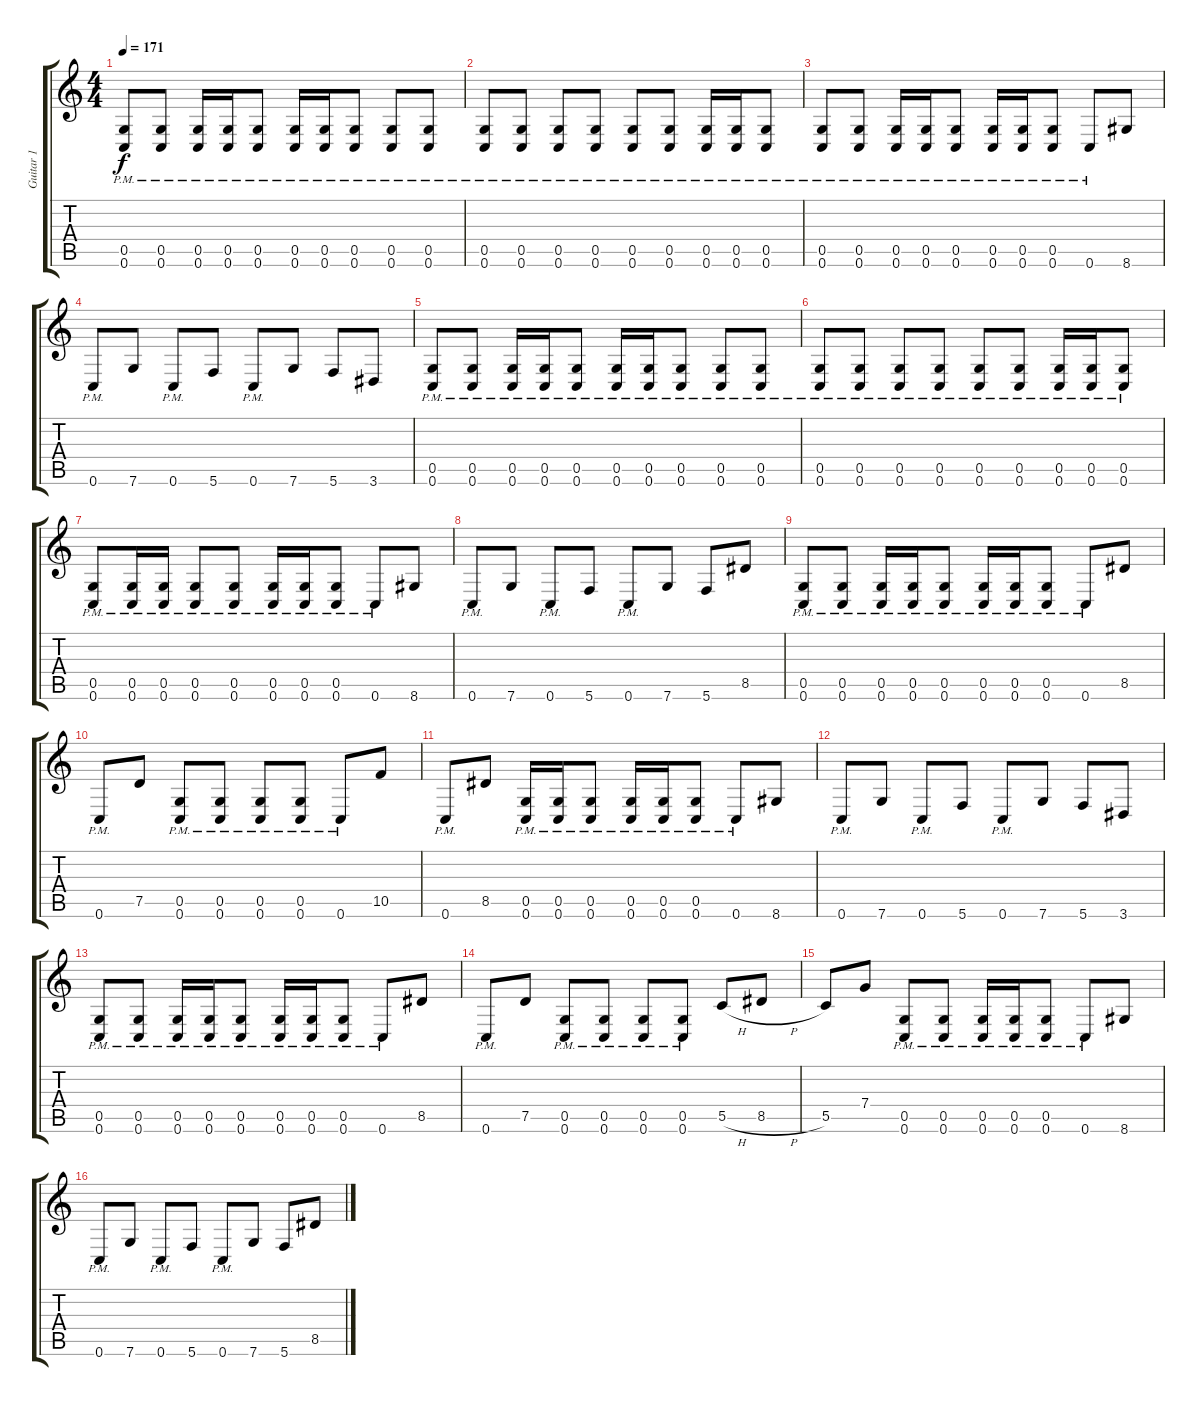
\track ("Guitar 1" "Guitar 1") {instrument distortionguitar}
\staff {score tabs}
\tuning (D4 A3 F3 C3 G2 C2) {hide}
\ts (4 4)
\tempo 171
\clef g2
\ks c
(0.5{pm} 0.6{pm}).8{dy f} (0.5{pm} 0.6{pm}).8 (0.5{pm} 0.6{pm}).16 (0.5{pm} 0.6{pm}).16 (0.5{pm} 0.6{pm}).8 (0.5{pm} 0.6{pm}).16 (0.5{pm} 0.6{pm}).16 (0.5{pm} 0.6{pm}).8 (0.5{pm} 0.6{pm}).8 (0.5{pm} 0.6{pm}).8 |
(0.5{pm} 0.6{pm}).8 (0.5{pm} 0.6{pm}).8 (0.5{pm} 0.6{pm}).8 (0.5{pm} 0.6{pm}).8 (0.5{pm} 0.6{pm}).8 (0.5{pm} 0.6{pm}).8 (0.5{pm} 0.6{pm}).16 (0.5{pm} 0.6{pm}).16 (0.5{pm} 0.6{pm}).8 |
(0.5{pm} 0.6{pm}).8 (0.5{pm} 0.6{pm}).8 (0.5{pm} 0.6{pm}).16 (0.5{pm} 0.6{pm}).16 (0.5{pm} 0.6{pm}).8 (0.5{pm} 0.6{pm}).16 (0.5{pm} 0.6{pm}).16 (0.5{pm} 0.6{pm}).8 0.6{pm}.8 8.6.8 |
0.6{pm}.8 7.6.8 0.6{pm}.8 5.6.8 0.6{pm}.8 7.6.8 5.6.8 3.6.8 |
(0.5{pm} 0.6{pm}).8 (0.5{pm} 0.6{pm}).8 (0.5{pm} 0.6{pm}).16 (0.5{pm} 0.6{pm}).16 (0.5{pm} 0.6{pm}).8 (0.5{pm} 0.6{pm}).16 (0.5{pm} 0.6{pm}).16 (0.5{pm} 0.6{pm}).8 (0.5{pm} 0.6{pm}).8 (0.5{pm} 0.6{pm}).8 |
(0.5{pm} 0.6{pm}).8 (0.5{pm} 0.6{pm}).8 (0.5{pm} 0.6{pm}).8 (0.5{pm} 0.6{pm}).8 (0.5{pm} 0.6{pm}).8 (0.5{pm} 0.6{pm}).8 (0.5{pm} 0.6{pm}).16 (0.5{pm} 0.6{pm}).16 (0.5{pm} 0.6{pm}).8 |
(0.5{pm} 0.6{pm}).8 (0.5{pm} 0.6{pm}).16 (0.5{pm} 0.6{pm}).16 (0.5{pm} 0.6{pm}).8 (0.5{pm} 0.6{pm}).8 (0.5{pm} 0.6{pm}).16 (0.5{pm} 0.6{pm}).16 (0.5{pm} 0.6{pm}).8 0.6{pm}.8 8.6.8 |
0.6{pm}.8 7.6.8 0.6{pm}.8 5.6.8 0.6{pm}.8 7.6.8 5.6.8 8.5.8 |
(0.5{pm} 0.6{pm}).8 (0.5{pm} 0.6{pm}).8 (0.5{pm} 0.6{pm}).16 (0.5{pm} 0.6{pm}).16 (0.5{pm} 0.6{pm}).8 (0.5{pm} 0.6{pm}).16 (0.5{pm} 0.6{pm}).16 (0.5{pm} 0.6{pm}).8 0.6{pm}.8 8.5.8 |
0.6{pm}.8 7.5.8 (0.5{pm} 0.6{pm}).8 (0.5{pm} 0.6{pm}).8 (0.5{pm} 0.6{pm}).8 (0.5{pm} 0.6{pm}).8 0.6{pm}.8 10.5.8 |
0.6{pm}.8 8.5.8 (0.5{pm} 0.6{pm}).16 (0.5{pm} 0.6{pm}).16 (0.5{pm} 0.6{pm}).8 (0.5{pm} 0.6{pm}).16 (0.5{pm} 0.6{pm}).16 (0.5{pm} 0.6{pm}).8 0.6{pm}.8 8.6.8 |
0.6{pm}.8 7.6.8 0.6{pm}.8 5.6.8 0.6{pm}.8 7.6.8 5.6.8 3.6.8 |
(0.5{pm} 0.6{pm}).8 (0.5{pm} 0.6{pm}).8 (0.5{pm} 0.6{pm}).16 (0.5{pm} 0.6{pm}).16 (0.5{pm} 0.6{pm}).8 (0.5{pm} 0.6{pm}).16 (0.5{pm} 0.6{pm}).16 (0.5{pm} 0.6{pm}).8 0.6{pm}.8 8.5.8 |
0.6{pm}.8 7.5.8 (0.5{pm} 0.6{pm}).8 (0.5{pm} 0.6{pm}).8 (0.5{pm} 0.6{pm}).8 (0.5{pm} 0.6{pm}).8 5.5{h}.8 8.5{h}.8 |
5.5.8 7.4.8 (0.5{pm} 0.6{pm}).8 (0.5{pm} 0.6{pm}).8 (0.5{pm} 0.6{pm}).16 (0.5{pm} 0.6{pm}).16 (0.5{pm} 0.6{pm}).8 0.6{pm}.8 8.6.8 |
0.6{pm}.8 7.6.8 0.6{pm}.8 5.6.8 0.6{pm}.8 7.6.8 5.6.8 8.5.8
